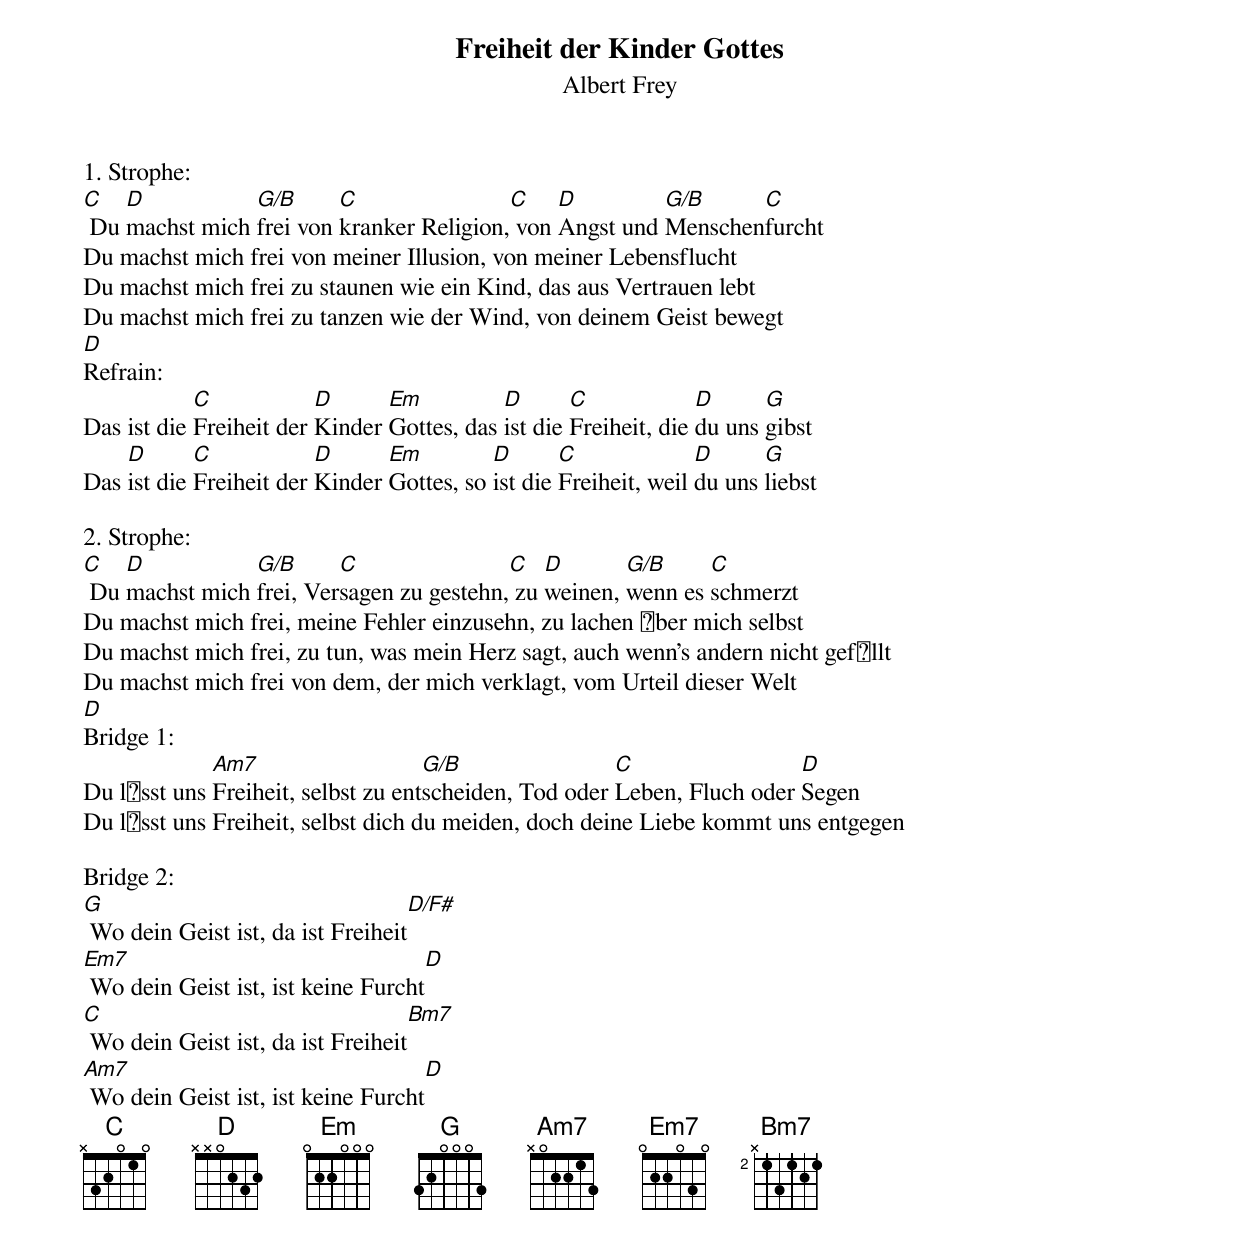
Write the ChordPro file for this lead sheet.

{title:Freiheit der Kinder Gottes}
{subtitle:Albert Frey}
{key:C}

1. Strophe:
[C] Du [D]machst mich [G/B]frei von [C]kranker Religion,[C] von [D]Angst und [G/B]Menschen[C]furcht
Du machst mich frei von meiner Illusion, von meiner Lebensflucht
Du machst mich frei zu staunen wie ein Kind, das aus Vertrauen lebt
Du machst mich frei zu tanzen wie der Wind, von deinem Geist bewegt
[D]
Refrain:
Das ist die [C]Freiheit der [D]Kinder [Em]Gottes, das [D]ist die [C]Freiheit, die [D]du uns [G]gibst
Das [D]ist die [C]Freiheit der [D]Kinder [Em]Gottes, so [D]ist die [C]Freiheit, weil [D]du uns [G]liebst

2. Strophe:
[C] Du [D]machst mich [G/B]frei, Ver[C]sagen zu gestehn,[C] zu [D]weinen, [G/B]wenn es [C]schmerzt
Du machst mich frei, meine Fehler einzusehn, zu lachen 체ber mich selbst
Du machst mich frei, zu tun, was mein Herz sagt, auch wenn's andern nicht gef채llt
Du machst mich frei von dem, der mich verklagt, vom Urteil dieser Welt
[D]
Bridge 1:
Du l채sst uns [Am7]Freiheit, selbst zu ent[G/B]scheiden, Tod oder [C]Leben, Fluch oder [D]Segen
Du l채sst uns Freiheit, selbst dich du meiden, doch deine Liebe kommt uns entgegen

Bridge 2:
[G] Wo dein Geist ist, da ist Freiheit[D/F#]
[Em7] Wo dein Geist ist, ist keine Furcht[D]
[C] Wo dein Geist ist, da ist Freiheit[Bm7]
[Am7] Wo dein Geist ist, ist keine Furcht[D]
